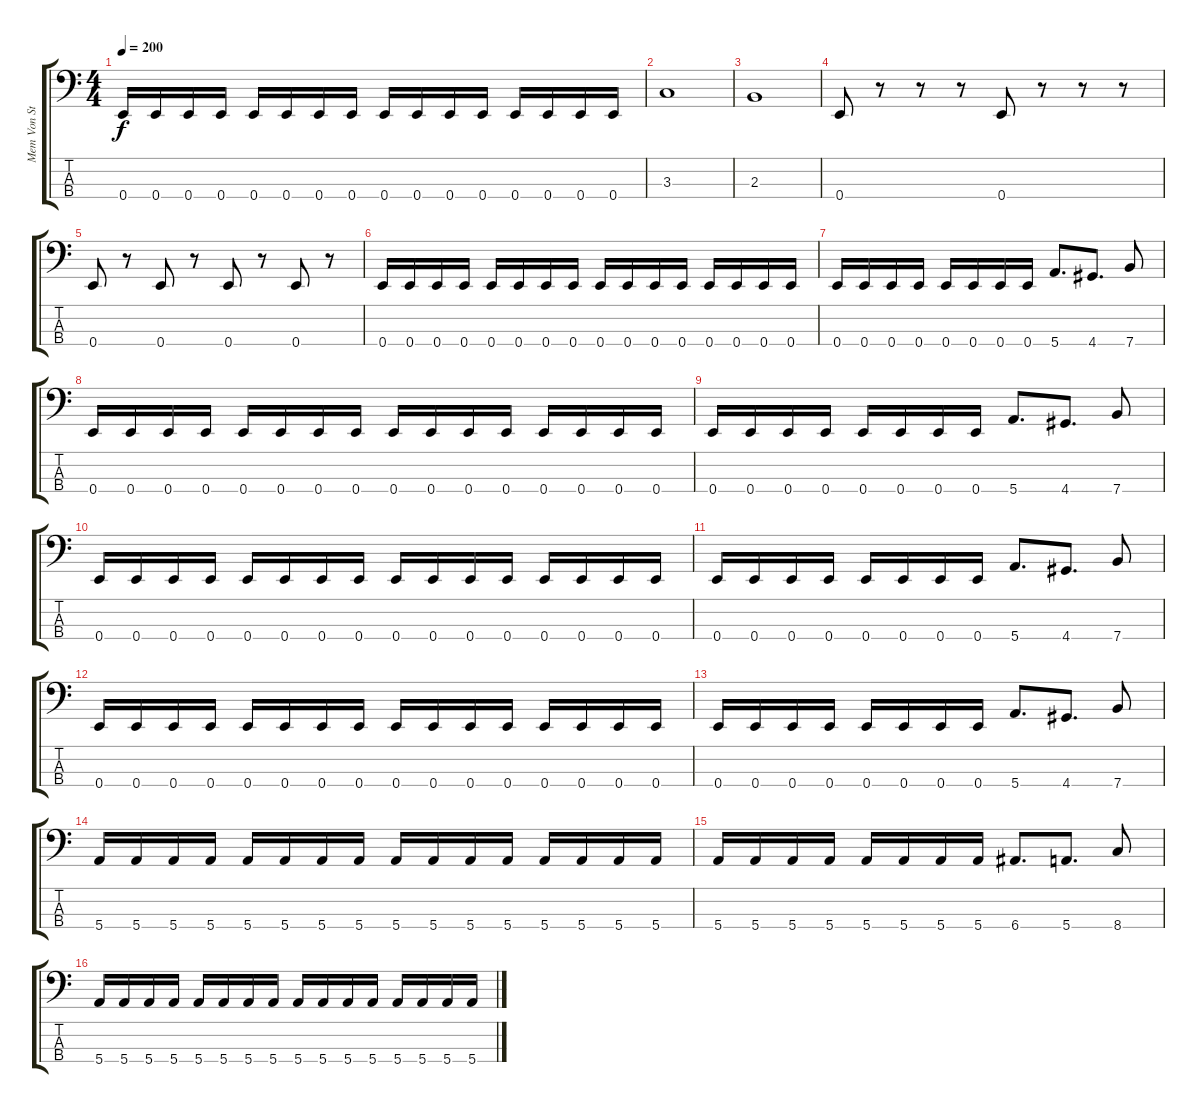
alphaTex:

\track ("Mem Von Stein (Bass)" "Mem Von St") {instrument electricbasspick}
\staff {score tabs}
\tuning (G2 D2 A1 E1) {hide}
\ts (4 4)
\tempo 200
\clef f4
\ks c
0.4.16{dy f} 0.4.16 0.4.16 0.4.16 0.4.16 0.4.16 0.4.16 0.4.16 0.4.16 0.4.16 0.4.16 0.4.16 0.4.16 0.4.16 0.4.16 0.4.16 |
3.3.1 |
2.3.1 |
0.4.8 r.8 r.8 r.8 0.4.8 r.8 r.8 r.8 |
0.4.8 r.8 0.4.8 r.8 0.4.8 r.8 0.4.8 r.8 |
0.4.16 0.4.16 0.4.16 0.4.16 0.4.16 0.4.16 0.4.16 0.4.16 0.4.16 0.4.16 0.4.16 0.4.16 0.4.16 0.4.16 0.4.16 0.4.16 |
0.4.16 0.4.16 0.4.16 0.4.16 0.4.16 0.4.16 0.4.16 0.4.16 5.4.8{d} 4.4.8{d} 7.4.8 |
0.4.16 0.4.16 0.4.16 0.4.16 0.4.16 0.4.16 0.4.16 0.4.16 0.4.16 0.4.16 0.4.16 0.4.16 0.4.16 0.4.16 0.4.16 0.4.16 |
0.4.16 0.4.16 0.4.16 0.4.16 0.4.16 0.4.16 0.4.16 0.4.16 5.4.8{d} 4.4.8{d} 7.4.8 |
0.4.16 0.4.16 0.4.16 0.4.16 0.4.16 0.4.16 0.4.16 0.4.16 0.4.16 0.4.16 0.4.16 0.4.16 0.4.16 0.4.16 0.4.16 0.4.16 |
0.4.16 0.4.16 0.4.16 0.4.16 0.4.16 0.4.16 0.4.16 0.4.16 5.4.8{d} 4.4.8{d} 7.4.8 |
0.4.16 0.4.16 0.4.16 0.4.16 0.4.16 0.4.16 0.4.16 0.4.16 0.4.16 0.4.16 0.4.16 0.4.16 0.4.16 0.4.16 0.4.16 0.4.16 |
0.4.16 0.4.16 0.4.16 0.4.16 0.4.16 0.4.16 0.4.16 0.4.16 5.4.8{d} 4.4.8{d} 7.4.8 |
5.4.16 5.4.16 5.4.16 5.4.16 5.4.16 5.4.16 5.4.16 5.4.16 5.4.16 5.4.16 5.4.16 5.4.16 5.4.16 5.4.16 5.4.16 5.4.16 |
5.4.16 5.4.16 5.4.16 5.4.16 5.4.16 5.4.16 5.4.16 5.4.16 6.4.8{d} 5.4.8{d} 8.4.8 |
5.4.16 5.4.16 5.4.16 5.4.16 5.4.16 5.4.16 5.4.16 5.4.16 5.4.16 5.4.16 5.4.16 5.4.16 5.4.16 5.4.16 5.4.16 5.4.16
